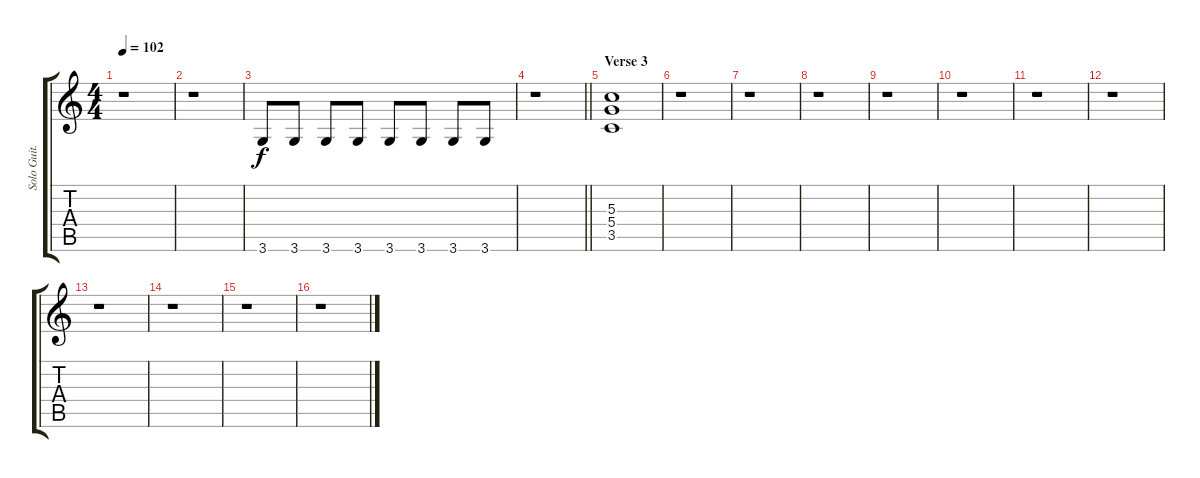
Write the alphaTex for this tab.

\track ("Solo Guit. 1" "Solo Guit.") {instrument overdrivenguitar}
\staff {score tabs}
\tuning (E4 B3 G3 D3 A2 E2) {hide}
\ts (4 4)
\tempo 102
\clef g2
\ks c
r.1{dy f} |
r.1 |
3.6.8 3.6.8 3.6.8 3.6.8 3.6.8 3.6.8 3.6.8 3.6.8 |
\barLineRight lightlight
r.1 |
\section ("" "Verse 3")
(5.3 5.4 3.5).1 |
r.1 |
r.1 |
r.1 |
r.1 |
r.1 |
r.1 |
r.1 |
r.1 |
r.1 |
r.1 |
r.1
